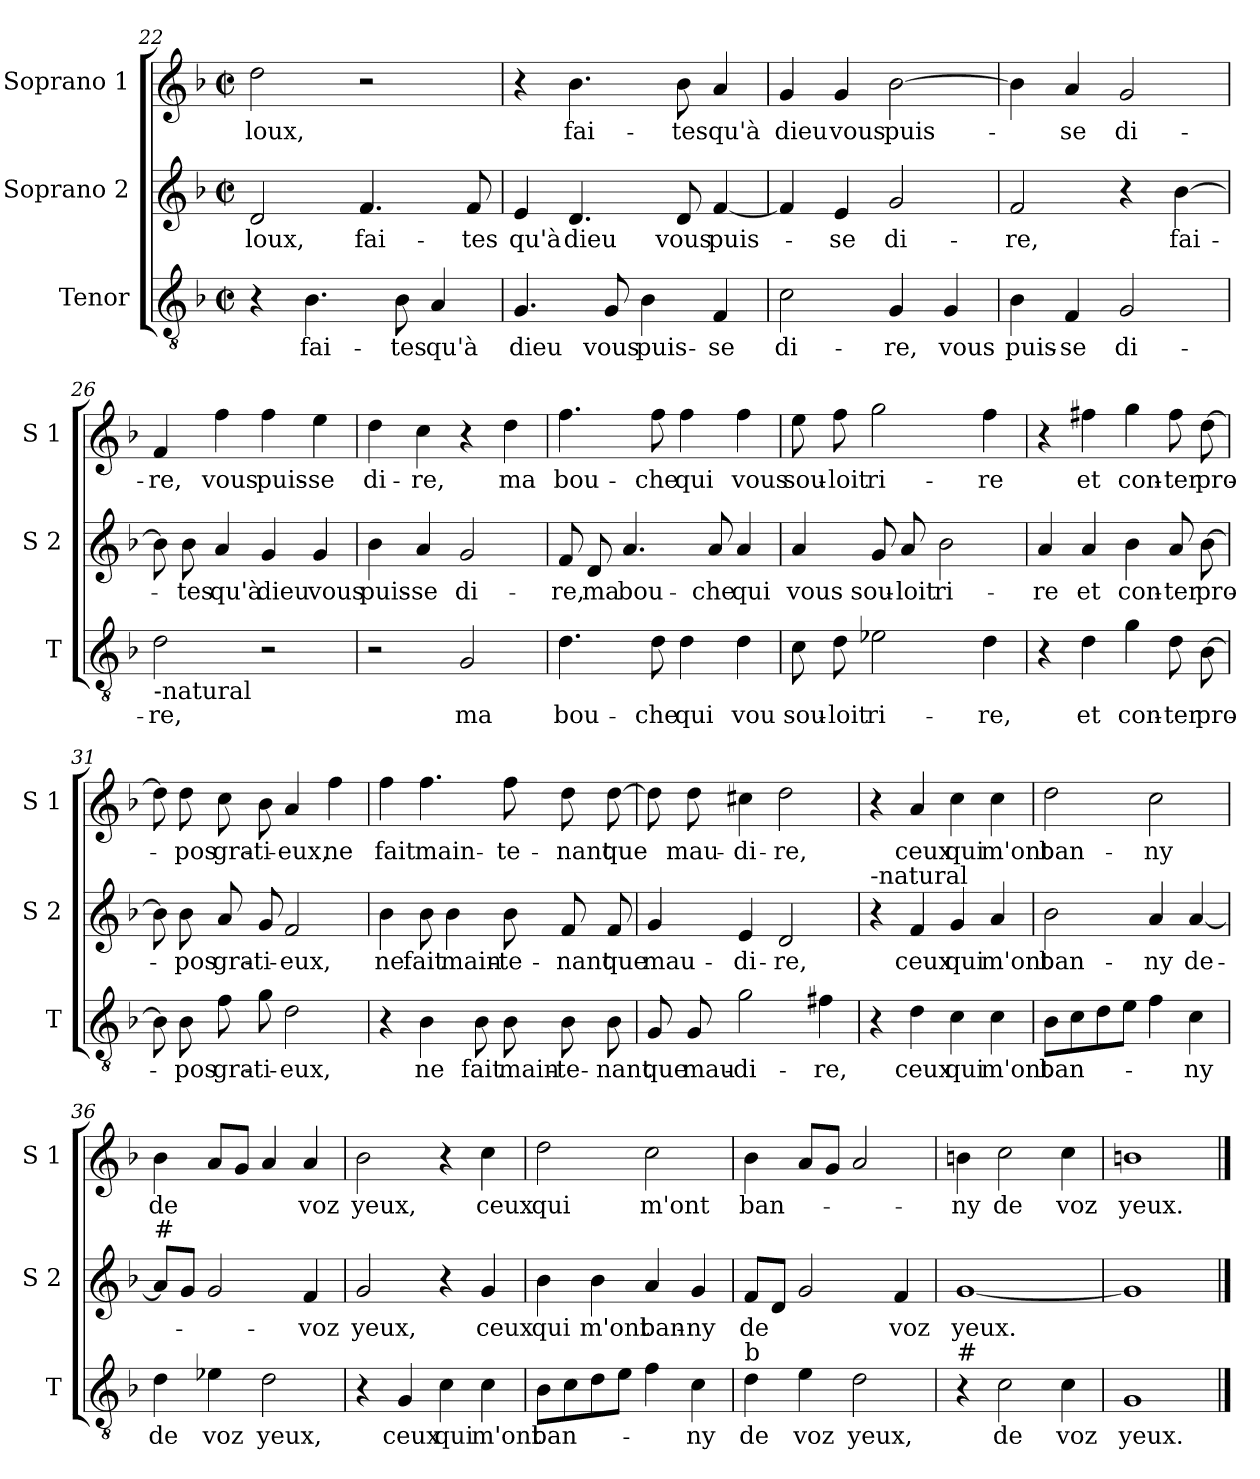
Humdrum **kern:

**kern	**text	**kern	**text	**kern	**text
*part3	*part3	*part2	*part2	*part1	*part1
*staff3	*staff3	*staff2	*staff2	*staff1	*staff1
*I"Tenor	*	*I"Soprano 2	*	*I"Soprano 1	*
*I'T	*	*I'S 2	*	*I'S 1	*
*clefGv2	*	*clefG2	*	*clefG2	*
*k[b-]	*	*k[b-]	*	*k[b-]	*
*F:	*	*F:	*	*F:	*
*M2/2	*	*M2/2	*	*M2/2	*
*met(c|)	*	*met(c|)	*	*met(c|)	*
=22	=22	=22	=22	=22	=22
!	!	!	!LO:LY:b	!	!LO:LY:b
4r	.	2d/	-loux,	2dd\	-loux,
!	!LO:LY:b	!	!	!	!
4.B-\	fai-	.	.	.	.
!	!	!	!LO:LY:b	!	!
.	.	4.f/	fai-	2r	.
!	!LO:LY:b	!	!	!	!
8B-\	-tes	.	.	.	.
!	!LO:LY:b	!	!	!	!
4A/	qu'à	.	.	.	.
!	!	!	!LO:LY:b	!	!
.	.	8f/	-tes	.	.
!!LO:LB:g=z
=23	=23	=23	=23	=23	=23
!	!LO:LY:b	!	!LO:LY:b	!	!
4.G/	dieu	4e/	qu'à	4r	.
!	!	!	!LO:LY:b	!	!LO:LY:b
.	.	4.d/	dieu	4.b-\	fai-
!	!LO:LY:b	!	!	!	!
8G/	vous	.	.	.	.
!	!LO:LY:b	!	!	!	!
4B-\	puis-	.	.	.	.
!	!	!	!LO:LY:b	!	!LO:LY:b
.	.	8d/	vous	8b-\	-tes
!	!LO:LY:b	!	!LO:LY:b	!	!LO:LY:b
4F/	-se	[4f/	puis-	4a/	qu'à
=24	=24	=24	=24	=24	=24
!	!LO:LY:b	!	!	!	!LO:LY:b
2c\	di-	4f/]	.	4g/	dieu
!	!	!	!LO:LY:b	!	!LO:LY:b
.	.	4e/	-se	4g/	vous
!	!LO:LY:b	!	!LO:LY:b	!	!LO:LY:b
4G/	-re,	2g/	di-	[2b-\	puis-
!	!LO:LY:b	!	!	!	!
4G/	vous	.	.	.	.
=25	=25	=25	=25	=25	=25
!	!LO:LY:b	!	!LO:LY:b	!	!
4B-\	puis-	2f/	-re,	4b-\]	.
!	!LO:LY:b	!	!	!	!LO:LY:b
4F/	-se	.	.	4a/	-se
!	!LO:LY:b	!	!	!	!LO:LY:b
2G/	di-	4r	.	2g/	di-
!	!	!	!LO:LY:b	!	!
.	.	[4b-\	fai-	.	.
=26	=26	=26	=26	=26	=26
!LO:TX:b:t=-natural	!	!	!	!	!
!	!LO:LY:b	!	!	!	!LO:LY:b
2d\	-re,	8b-\]	.	4f/	-re,
!	!	!	!LO:LY:b	!	!
.	.	8b-\	-tes	.	.
!	!	!	!LO:LY:b	!	!LO:LY:b
.	.	4a/	qu'à	4ff\	vous
!	!	!	!LO:LY:b	!	!LO:LY:b
2r	.	4g/	dieu	4ff\	puis-
!	!	!	!LO:LY:b	!	!LO:LY:b
.	.	4g/	vous	4ee\	-se
=27	=27	=27	=27	=27	=27
!	!	!	!LO:LY:b	!	!LO:LY:b
2r	.	4b-\	puis-	4dd\	di-
!	!	!	!LO:LY:b	!	!LO:LY:b
.	.	4a/	-se	4cc\	-re,
!	!LO:LY:b	!	!LO:LY:b	!	!
2G/	ma	2g/	di-	4r	.
!	!	!	!	!	!LO:LY:b
.	.	.	.	4dd\	ma
!!LO:LB:g=z
=28	=28	=28	=28	=28	=28
!	!LO:LY:b	!	!LO:LY:b	!	!LO:LY:b
4.d\	bou-	8f/	-re,	4.ff\	bou-
!	!	!	!LO:LY:b	!	!
.	.	8d/	ma	.	.
!	!	!	!LO:LY:b	!	!
.	.	4.a/	bou-	.	.
!	!LO:LY:b	!	!	!	!LO:LY:b
8d\	-che	.	.	8ff\	-che
!	!LO:LY:b	!	!	!	!LO:LY:b
4d\	qui	.	.	4ff\	qui
!	!	!	!LO:LY:b	!	!
.	.	8a/	-che	.	.
!	!LO:LY:b	!	!LO:LY:b	!	!LO:LY:b
4d\	vou	4a/	qui	4ff\	vous
=29	=29	=29	=29	=29	=29
!	!LO:LY:b	!	!LO:LY:b	!	!LO:LY:b
8c\	sou-	4a/	vous	8ee\	sou-
!	!LO:LY:b	!	!	!	!LO:LY:b
8d\	-loit	.	.	8ff\	-loit
!	!LO:LY:b	!	!LO:LY:b	!	!LO:LY:b
2e-X\	ri-	8g/	sou-	2gg\	ri-
!	!	!	!LO:LY:b	!	!
.	.	8a/	-loit	.	.
!	!	!	!LO:LY:b	!	!
.	.	2b-\	ri-	.	.
!	!LO:LY:b	!	!	!	!LO:LY:b
4d\	-re,	.	.	4ff\	-re
=30	=30	=30	=30	=30	=30
!	!	!	!LO:LY:b	!	!
4r	.	4a/	-re	4r	.
!	!LO:LY:b	!	!LO:LY:b	!	!LO:LY:b
4d\	et	4a/	et	4ff#X\	et
!	!LO:LY:b	!	!LO:LY:b	!	!LO:LY:b
4g\	con-	4b-\	con-	4gg\	con-
!	!LO:LY:b	!	!LO:LY:b	!	!LO:LY:b
8d\	-ter	8a/	-ter	8ff#\	-ter
!	!LO:LY:b	!	!LO:LY:b	!	!LO:LY:b
[8B-\	pro-	[8b-\	pro-	[8dd\	pro-
=31	=31	=31	=31	=31	=31
8B-\]	.	8b-\]	.	8dd\]	.
!	!LO:LY:b	!	!LO:LY:b	!	!LO:LY:b
8B-\	-pos	8b-\	-pos	8dd\	-pos
!	!LO:LY:b	!	!LO:LY:b	!	!LO:LY:b
8f\	gra-	8a/	gra-	8cc\	gra-
!	!LO:LY:b	!	!LO:LY:b	!	!LO:LY:b
8g\	-ti-	8g/	-ti-	8b-\	-ti-
!	!LO:LY:b	!	!LO:LY:b	!	!LO:LY:b
2d\	-eux,	2f/	-eux,	4a/	-eux,
!	!	!	!	!	!LO:LY:b
.	.	.	.	4ff\	ne
!!LO:PB:g=z
=32	=32	=32	=32	=32	=32
!	!	!	!LO:LY:b	!	!LO:LY:b
4r	.	4b-\	ne	4ff\	fait
!	!LO:LY:b	!	!LO:LY:b	!	!LO:LY:b
4B-\	ne	8b-\	fait	4.ff\	main-
!	!	!	!LO:LY:b	!	!
.	.	4b-\	main-	.	.
!	!LO:LY:b	!	!	!	!
8B-\	fait	.	.	.	.
!	!LO:LY:b	!	!LO:LY:b	!	!LO:LY:b
8B-\	main-	8b-\	-te-	8ff\	-te-
!	!LO:LY:b	!	!LO:LY:b	!	!LO:LY:b
8B-\	-te-	8f/	-nant	8dd\	-nant
!	!LO:LY:b	!	!LO:LY:b	!	!LO:LY:b
8B-\	-nant	8f/	que	[8dd\	que
=33	=33	=33	=33	=33	=33
!	!LO:LY:b	!	!LO:LY:b	!	!
8G/	que	4g/	mau-	8dd\]	.
!	!LO:LY:b	!	!	!	!LO:LY:b
8G/	mau-	.	.	8dd\	mau-
!	!LO:LY:b	!	!LO:LY:b	!	!LO:LY:b
2g\	-di-	4e/	-di-	4cc#X\	-di-
!	!	!	!LO:LY:b	!	!LO:LY:b
.	.	2d/	-re,	2dd\	-re,
!	!LO:LY:b	!	!	!	!
4f#X\	-re,	.	.	.	.
=34	=34	=34	=34	=34	=34
!	!	!LO:TX:a:t=-natural	!	!	!
4r	.	4r	.	4r	.
!	!LO:LY:b	!	!LO:LY:b	!	!LO:LY:b
4d\	ceux	4f/	ceux	4a/	ceux
!	!LO:LY:b	!	!LO:LY:b	!	!LO:LY:b
4c\	qui	4g/	qui	4cc\	qui
!	!LO:LY:b	!	!LO:LY:b	!	!LO:LY:b
4c\	m'ont	4a/	m'ont	4cc\	m'ont
=35	=35	=35	=35	=35	=35
!	!LO:LY:b	!	!LO:LY:b	!	!LO:LY:b
8B-\L	ban-	2b-\	ban-	2dd\	ban-
8c\	.	.	.	.	.
8d\	.	.	.	.	.
8e\J	.	.	.	.	.
!	!	!	!LO:LY:b	!	!LO:LY:b
4f\	.	4a/	-ny	2cc\	-ny
!	!LO:LY:b	!	!LO:LY:b	!	!
4c\	-ny	[4a/	de-	.	.
=36	=36	=36	=36	=36	=36
!	!	!LO:TX:a:t=#	!	!	!
!	!LO:LY:b	!	!	!	!LO:LY:b
4d\	de	8a/L]	.	4b-\	de
.	.	8g/J	.	.	.
!	!LO:LY:b	!	!	!	!
4e-X\	voz	2g/	.	8a/L	.
.	.	.	.	8g/J	.
!	!LO:LY:b	!	!	!	!
2d\	yeux,	.	.	4a/	.
!	!	!	!LO:LY:b	!	!LO:LY:b
.	.	4f/	-voz	4a/	voz
!!LO:LB:g=z
=37	=37	=37	=37	=37	=37
!	!	!	!LO:LY:b	!	!LO:LY:b
4r	.	2g/	yeux,	2b-\	yeux,
!	!LO:LY:b	!	!	!	!
4G/	ceux	.	.	.	.
!	!LO:LY:b	!	!	!	!
4c\	qui	4r	.	4r	.
!	!LO:LY:b	!	!LO:LY:b	!	!LO:LY:b
4c\	m'ont	4g/	ceux	4cc\	ceux
=38	=38	=38	=38	=38	=38
!	!LO:LY:b	!	!LO:LY:b	!	!LO:LY:b
8B-\L	ban-	4b-\	qui	2dd\	qui
8c\	.	.	.	.	.
!	!	!	!LO:LY:b	!	!
8d\	.	4b-\	m'ont	.	.
8e\J	.	.	.	.	.
!	!	!	!LO:LY:b	!	!LO:LY:b
4f\	.	4a/	ban-	2cc\	m'ont
!	!LO:LY:b	!	!LO:LY:b	!	!
4c\	-ny	4g/	-ny	.	.
=39	=39	=39	=39	=39	=39
!LO:TX:a:t=b	!	!	!	!	!
!	!LO:LY:b	!	!LO:LY:b	!	!LO:LY:b
4d\	de	8f/L	de	4b-\	ban-
.	.	8d/J	.	.	.
!	!LO:LY:b	!	!	!	!
4e\	voz	2g/	.	8a/L	.
.	.	.	.	8g/J	.
!	!LO:LY:b	!	!	!	!
2d\	yeux,	.	.	2a/	.
!	!	!	!LO:LY:b	!	!
.	.	4f/	voz	.	.
=40	=40	=40	=40	=40	=40
!LO:TX:a:t=#	!	!	!	!	!
!	!	!	!LO:LY:b	!	!LO:LY:b
4r	.	[1g	yeux.	4bn\	-ny
!	!LO:LY:b	!	!	!	!LO:LY:b
2c\	de	.	.	2cc\	de
!	!LO:LY:b	!	!	!	!LO:LY:b
4c\	voz	.	.	4cc\	voz
=41	=41	=41	=41	=41	=41
!	!LO:LY:b	!	!	!	!LO:LY:b
1G	yeux.	1g]	.	1bn	yeux.
==	==	==	==	==	==
*-	*-	*-	*-	*-	*-
